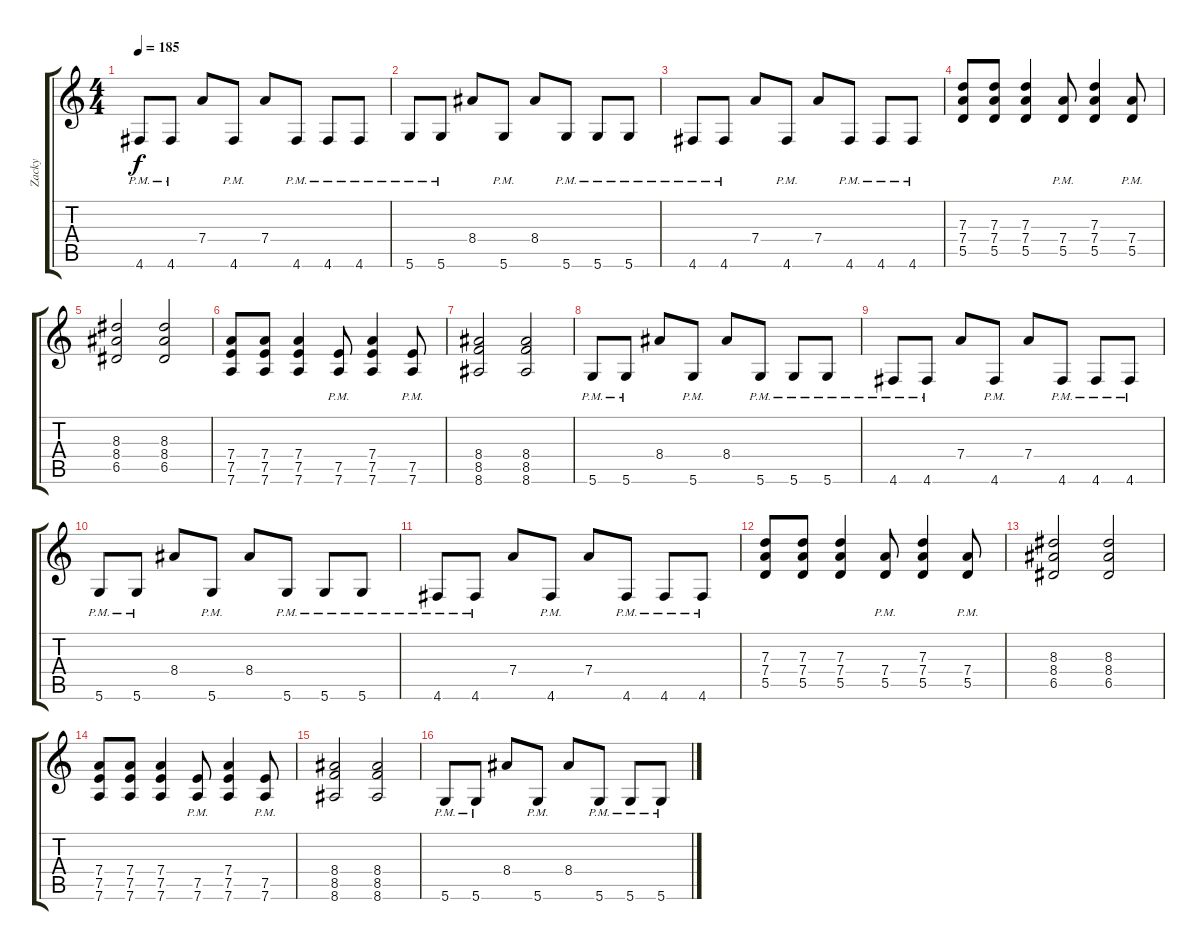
\track ("Zacky" "Zacky") {instrument distortionguitar}
\staff {score tabs}
\tuning (E4 B3 G3 D3 A2 D2) {hide}
\ts (4 4)
\tempo 185
\clef g2
\ks c
4.6{pm}.8{dy f} 4.6{pm}.8 7.4.8 4.6{pm}.8 7.4.8 4.6{pm}.8 4.6{pm}.8 4.6{pm}.8 |
5.6{pm}.8 5.6{pm}.8 8.4.8 5.6{pm}.8 8.4.8 5.6{pm}.8 5.6{pm}.8 5.6{pm}.8 |
4.6{pm}.8 4.6{pm}.8 7.4.8 4.6{pm}.8 7.4.8 4.6{pm}.8 4.6{pm}.8 4.6{pm}.8 |
(7.3 7.4 5.5).8 (7.3 7.4 5.5).8 (7.3 7.4 5.5).4 (7.4{pm} 5.5{pm}).8 (7.3 7.4 5.5).4 (7.4{pm} 5.5{pm}).8 |
(8.3 8.4 6.5).2 (8.3 8.4 6.5).2 |
(7.4 7.5 7.6).8 (7.4 7.5 7.6).8 (7.4 7.5 7.6).4 (7.5{pm} 7.6{pm}).8 (7.4 7.5 7.6).4 (7.5{pm} 7.6{pm}).8 |
(8.4 8.5 8.6).2 (8.4 8.5 8.6).2 |
5.6{pm}.8 5.6{pm}.8 8.4.8 5.6{pm}.8 8.4.8 5.6{pm}.8 5.6{pm}.8 5.6{pm}.8 |
4.6{pm}.8 4.6{pm}.8 7.4.8 4.6{pm}.8 7.4.8 4.6{pm}.8 4.6{pm}.8 4.6{pm}.8 |
5.6{pm}.8 5.6{pm}.8 8.4.8 5.6{pm}.8 8.4.8 5.6{pm}.8 5.6{pm}.8 5.6{pm}.8 |
4.6{pm}.8 4.6{pm}.8 7.4.8 4.6{pm}.8 7.4.8 4.6{pm}.8 4.6{pm}.8 4.6{pm}.8 |
(7.3 7.4 5.5).8 (7.3 7.4 5.5).8 (7.3 7.4 5.5).4 (7.4{pm} 5.5{pm}).8 (7.3 7.4 5.5).4 (7.4{pm} 5.5{pm}).8 |
(8.3 8.4 6.5).2 (8.3 8.4 6.5).2 |
(7.4 7.5 7.6).8 (7.4 7.5 7.6).8 (7.4 7.5 7.6).4 (7.5{pm} 7.6{pm}).8 (7.4 7.5 7.6).4 (7.5{pm} 7.6{pm}).8 |
(8.4 8.5 8.6).2 (8.4 8.5 8.6).2 |
5.6{pm}.8 5.6{pm}.8 8.4.8 5.6{pm}.8 8.4.8 5.6{pm}.8 5.6{pm}.8 5.6{pm}.8
